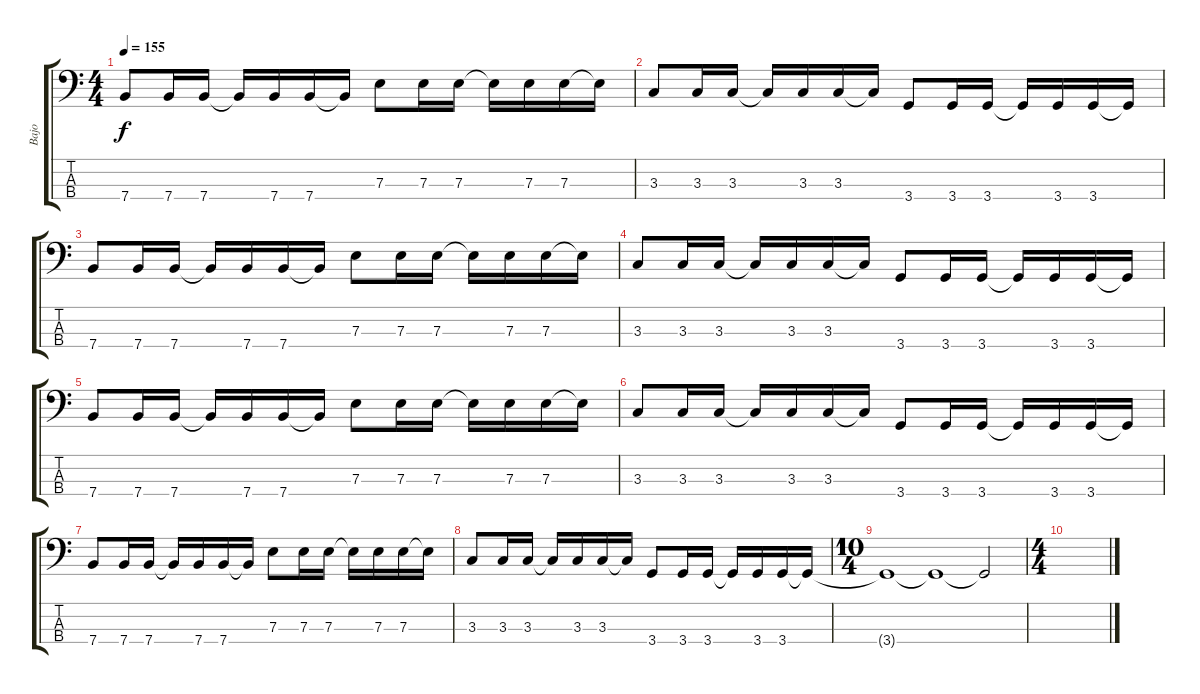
\track ("Bajo" "Bajo") {instrument electricbasspick}
\staff {score tabs}
\tuning (G2 D2 A1 E1) {hide}
\ts (4 4)
\tempo 155
\clef f4
\ks c
7.4.8{dy f instrument electricbasspick} 7.4.16 7.4.16 7.4{t}.16 7.4.16 7.4.16 7.4{t}.16 7.3.8 7.3.16 7.3.16 7.3{t}.16 7.3.16 7.3.16 7.3{t}.16 |
3.3.8 3.3.16 3.3.16 3.3{t}.16 3.3.16 3.3.16 3.3{t}.16 3.4.8 3.4.16 3.4.16 3.4{t}.16 3.4.16 3.4.16 3.4{t}.16 |
7.4.8 7.4.16 7.4.16 7.4{t}.16 7.4.16 7.4.16 7.4{t}.16 7.3.8 7.3.16 7.3.16 7.3{t}.16 7.3.16 7.3.16 7.3{t}.16 |
3.3.8 3.3.16 3.3.16 3.3{t}.16 3.3.16 3.3.16 3.3{t}.16 3.4.8 3.4.16 3.4.16 3.4{t}.16 3.4.16 3.4.16 3.4{t}.16 |
7.4.8 7.4.16 7.4.16 7.4{t}.16 7.4.16 7.4.16 7.4{t}.16 7.3.8 7.3.16 7.3.16 7.3{t}.16 7.3.16 7.3.16 7.3{t}.16 |
3.3.8 3.3.16 3.3.16 3.3{t}.16 3.3.16 3.3.16 3.3{t}.16 3.4.8 3.4.16 3.4.16 3.4{t}.16 3.4.16 3.4.16 3.4{t}.16 |
7.4.8 7.4.16 7.4.16 7.4{t}.16 7.4.16 7.4.16 7.4{t}.16 7.3.8 7.3.16 7.3.16 7.3{t}.16 7.3.16 7.3.16 7.3{t}.16 |
3.3.8 3.3.16 3.3.16 3.3{t}.16 3.3.16 3.3.16 3.3{t}.16 3.4.8 3.4.16 3.4.16 3.4{t}.16 3.4.16 3.4.16 3.4{t}.16 |
\ts (10 4)
3.4{t}.1 3.4{t}.1 3.4{t}.2 |
\ts (4 4)
